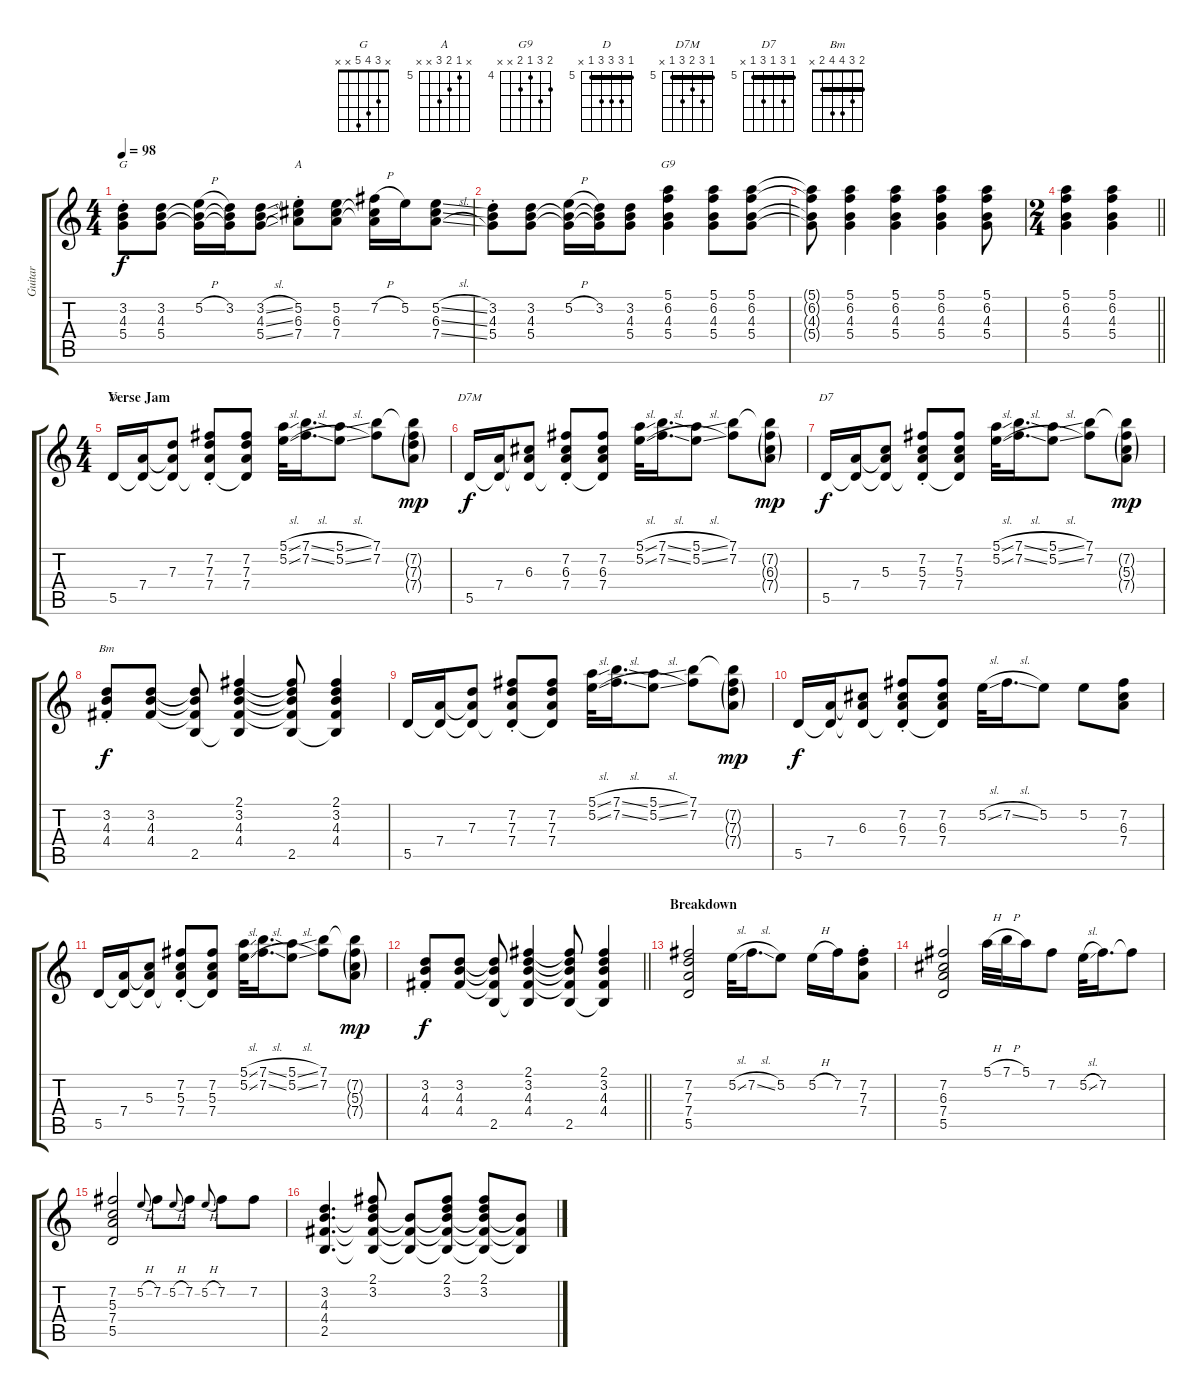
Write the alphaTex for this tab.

\track ("Guitar" "Guitar") {instrument electricguitarjazz}
\staff {score tabs}
\tuning (E4 B3 G3 D3 A2 E2) {hide}
\chord ("G" x 3 4 5 x x)
\chord ("A" x 5 6 7 x x) {firstfret 5}
\chord ("G9" 5 6 4 5 x x) {firstfret 4}
\chord ("D" 5 7 7 7 5 x) {firstfret 5 barre 5}
\chord ("D7M" 5 7 6 7 5 x) {firstfret 5 barre 5}
\chord ("D7" 5 7 5 7 5 x) {firstfret 5 barre 5}
\chord ("Bm" 2 3 4 4 2 x) {barre 2}
\ts (4 4)
\tempo 98
\clef g2
\ks c
(3.2{st} 4.3{st} 5.4{st}).8{ch "G" dy f} (3.2 4.3 5.4).8 (5.2{h} 4.3{t} 5.4{t}).16 (3.2 4.3{t} 5.4{t}).16 (3.2{sl} 4.3{sl} 5.4{sl}).8 (5.2{st} 6.3{st} 7.4{st}).8{ch "A"} (5.2 6.3 7.4).8 (7.2{h} 6.3{t} 7.4{t}).16 5.2.16 (5.2{sl} 6.3{sl} 7.4{sl}).8 |
(3.2{st} 4.3{st} 5.4{st}).8 (3.2 4.3 5.4).8 (5.2{h} 4.3{t} 5.4{t}).16 (3.2 4.3{t} 5.4{t}).16 (3.2 4.3 5.4).8 (5.1 6.2 4.3 5.4).4{ch "G9"} (5.1 6.2 4.3 5.4).8 (5.1 6.2 4.3 5.4).8 |
(5.1{t} 6.2{t} 4.3{t} 5.4{t}).8 (5.1 6.2 4.3 5.4).4 (5.1 6.2 4.3 5.4).4 (5.1 6.2 4.3 5.4).4 (5.1 6.2 4.3 5.4).8 |
\ts (2 4)
\barLineRight lightlight
(5.1 6.2 4.3 5.4).4 (5.1 6.2 4.3 5.4).4 |
\ts (4 4)
\section ("" "Verse Jam")
5.5.16{ch "D"} (7.4 5.5{t}).16 (7.3 7.4{t} 5.5{t}).8 (7.2{st} 7.3{st} 7.4 5.5{t}).8 (7.2 7.3 7.4 5.5{t}).8 (5.1{sl} 5.2{sl}).32 (7.1{sl} 7.2{sl}).16{d} (5.1{sl} 5.2{sl}).8 (7.1 7.2).8 (7.1{t} 7.2{g} 7.3{g} 7.4{g}).8{dy mp} |
5.5.16{ch "D7M" dy f} (7.4 5.5{t}).16 (6.3 7.4{t} 5.5{t}).8 (7.2{st} 6.3{st} 7.4 5.5{t}).8 (7.2 6.3 7.4 5.5{t}).8 (5.1{sl} 5.2{sl}).32 (7.1{sl} 7.2{sl}).16{d} (5.1{sl} 5.2{sl}).8 (7.1 7.2).8 (7.1{t} 7.2{g} 6.3{g} 7.4{g}).8{dy mp} |
5.5.16{ch "D7" dy f} (7.4 5.5{t}).16 (5.3 7.4{t} 5.5{t}).8 (7.2{st} 5.3{st} 7.4 5.5{t}).8 (7.2 5.3 7.4 5.5{t}).8 (5.1{sl} 5.2{sl}).32 (7.1{sl} 7.2{sl}).16{d} (5.1{sl} 5.2{sl}).8 (7.1 7.2).8 (7.1{t} 7.2{g} 5.3{g} 7.4{g}).8{dy mp} |
(3.2{st} 4.3{st} 4.4{st}).8{ch "Bm" dy f} (3.2 4.3 4.4).8 (3.2{t} 4.3{t} 4.4{t} 2.5).8 (2.1 3.2 4.3 4.4 2.5{t}).4 (2.1{t} 3.2{t} 4.3{t} 4.4{t} 2.5).8 (2.1 3.2 4.3 4.4 2.5{t}).4 |
5.5.16 (7.4 5.5{t}).16 (7.3 7.4{t} 5.5{t}).8 (7.2{st} 7.3{st} 7.4 5.5{t}).8 (7.2 7.3 7.4 5.5{t}).8 (5.1{sl} 5.2{sl}).32 (7.1{sl} 7.2{sl}).16{d} (5.1{sl} 5.2{sl}).8 (7.1 7.2).8 (7.1{t} 7.2{g} 7.3{g} 7.4{g}).8{dy mp} |
5.5.16{dy f} (7.4 5.5{t}).16 (6.3 7.4{t} 5.5{t}).8 (7.2{st} 6.3{st} 7.4 5.5{t}).8 (7.2 6.3 7.4 5.5{t}).8 5.2{sl}.32 7.2{sl}.16{d} 5.2.8 5.2.8 (7.2 6.3 7.4).8 |
5.5.16 (7.4 5.5{t}).16 (5.3 7.4{t} 5.5{t}).8 (7.2{st} 5.3{st} 7.4 5.5{t}).8 (7.2 5.3 7.4 5.5{t}).8 (5.1{sl} 5.2{sl}).32 (7.1{sl} 7.2{sl}).16{d} (5.1{sl} 5.2{sl}).8 (7.1 7.2).8 (7.1{t} 7.2{g} 5.3{g} 7.4{g}).8{dy mp} |
\barLineRight lightlight
(3.2{st} 4.3{st} 4.4{st}).8{dy f} (3.2 4.3 4.4).8 (3.2{t} 4.3{t} 4.4{t} 2.5).8 (2.1 3.2 4.3 4.4 2.5{t}).4 (2.1{t} 3.2{t} 4.3{t} 4.4{t} 2.5).8 (2.1 3.2 4.3 4.4 2.5{t}).4 |
\section ("" "Breakdown")
(7.2 7.3 7.4 5.5).2 5.2{sl}.32 7.2{sl}.16{d} 5.2.8 5.2{h}.16 7.2.16 (7.2{st} 7.3{st} 7.4{st}).8 |
(7.2 6.3 7.4 5.5).2 5.1{h}.32 7.1{h}.32 5.1.16 7.2.8 5.2{sl}.32 7.2.16{d} 7.2{t}.8 |
(7.2 5.3 7.4 5.5).2 5.2{h}.8{gr onbeat} 7.2.8 5.2{h}.8{gr onbeat} 7.2.8 5.2{h}.8{gr onbeat} 7.2.8 7.2.8 |
(3.2 4.3 4.4 2.5).4{d} (2.1 3.2 4.3{t} 4.4{t} 2.5{t}).8 (4.3{t} 4.4{t} 2.5{t}).8 (2.1 3.2 4.3{t} 4.4{t} 2.5{t}).8 (2.1 3.2 4.3{t} 4.4{t} 2.5{t}).8 (4.3{t} 4.4{t} 2.5{t}).8
